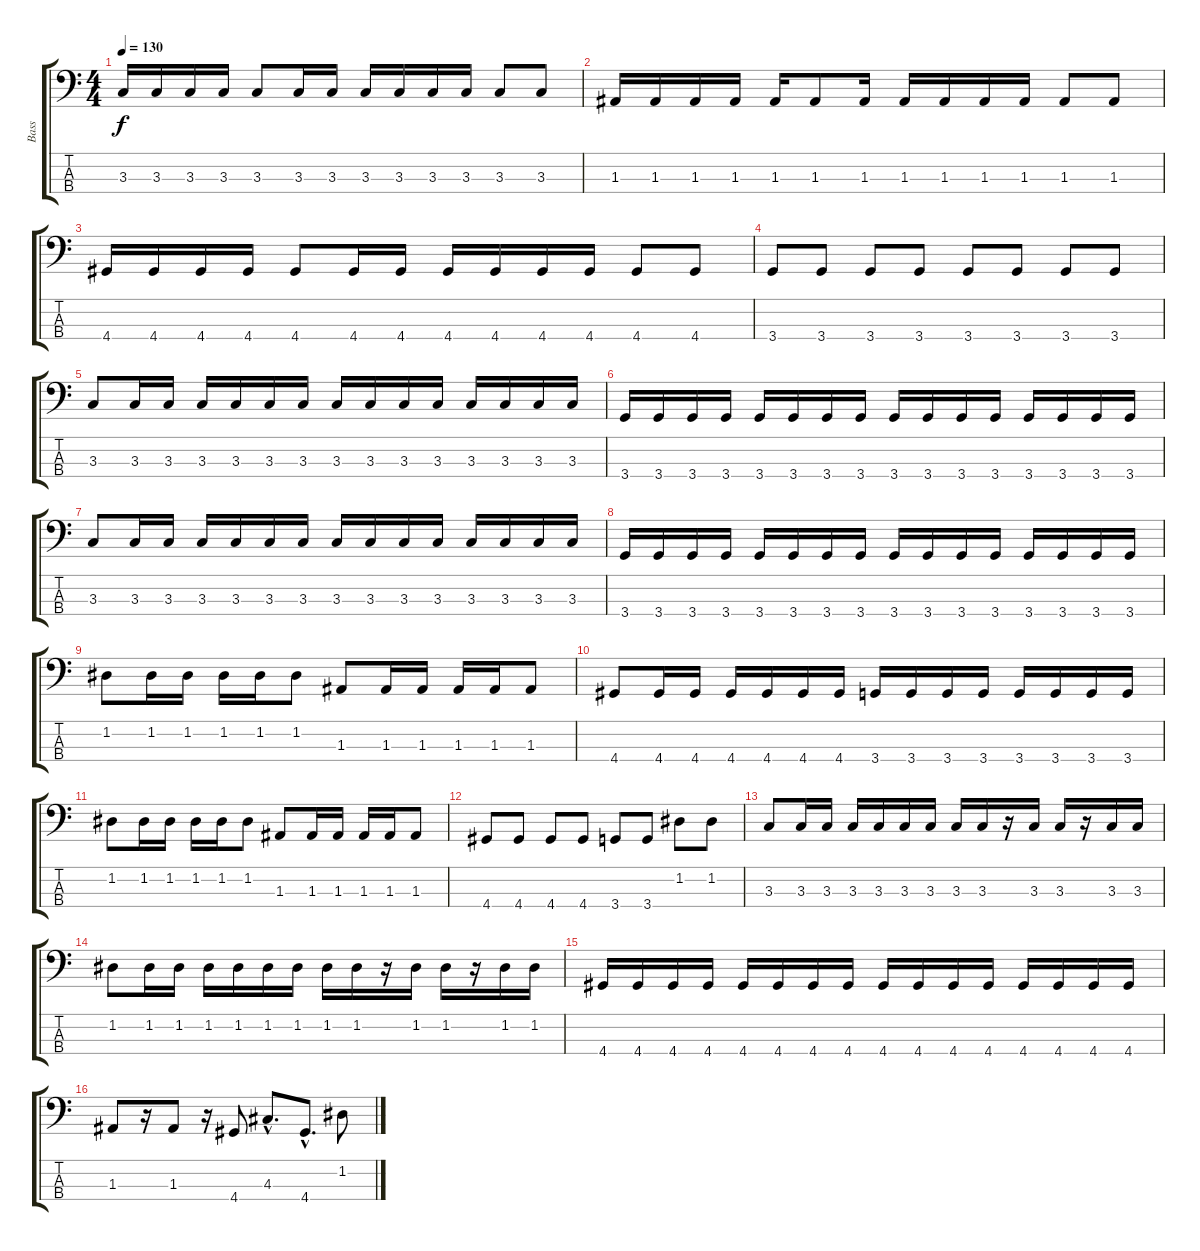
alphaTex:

\track ("Bass" "Bass") {instrument electricbassfinger}
\staff {score tabs}
\tuning (G2 D2 A1 E1) {hide}
\ts (4 4)
\tempo 130
\clef f4
\ks c
3.3.16{dy f} 3.3.16 3.3.16 3.3.16 3.3.8 3.3.16 3.3.16 3.3.16 3.3.16 3.3.16 3.3.16 3.3.8 3.3.8 |
1.3.16 1.3.16 1.3.16 1.3.16 1.3.16 1.3.8 1.3.16 1.3.16 1.3.16 1.3.16 1.3.16 1.3.8 1.3.8 |
4.4.16 4.4.16 4.4.16 4.4.16 4.4.8 4.4.16 4.4.16 4.4.16 4.4.16 4.4.16 4.4.16 4.4.8 4.4.8 |
3.4.8 3.4.8 3.4.8 3.4.8 3.4.8 3.4.8 3.4.8 3.4.8 |
3.3.8 3.3.16 3.3.16 3.3.16 3.3.16 3.3.16 3.3.16 3.3.16 3.3.16 3.3.16 3.3.16 3.3.16 3.3.16 3.3.16 3.3.16 |
3.4.16 3.4.16 3.4.16 3.4.16 3.4.16 3.4.16 3.4.16 3.4.16 3.4.16 3.4.16 3.4.16 3.4.16 3.4.16 3.4.16 3.4.16 3.4.16 |
3.3.8 3.3.16 3.3.16 3.3.16 3.3.16 3.3.16 3.3.16 3.3.16 3.3.16 3.3.16 3.3.16 3.3.16 3.3.16 3.3.16 3.3.16 |
3.4.16 3.4.16 3.4.16 3.4.16 3.4.16 3.4.16 3.4.16 3.4.16 3.4.16 3.4.16 3.4.16 3.4.16 3.4.16 3.4.16 3.4.16 3.4.16 |
1.2.8 1.2.16 1.2.16 1.2.16 1.2.16 1.2.8 1.3.8 1.3.16 1.3.16 1.3.16 1.3.16 1.3.8 |
4.4.8 4.4.16 4.4.16 4.4.16 4.4.16 4.4.16 4.4.16 3.4.16 3.4.16 3.4.16 3.4.16 3.4.16 3.4.16 3.4.16 3.4.16 |
1.2.8 1.2.16 1.2.16 1.2.16 1.2.16 1.2.8 1.3.8 1.3.16 1.3.16 1.3.16 1.3.16 1.3.8 |
4.4.8 4.4.8 4.4.8 4.4.8 3.4.8 3.4.8 1.2.8 1.2.8 |
3.3.8 3.3.16 3.3.16 3.3.16 3.3.16 3.3.16 3.3.16 3.3.16 3.3.16 r.16 3.3.16 3.3.16 r.16 3.3.16 3.3.16 |
1.2.8 1.2.16 1.2.16 1.2.16 1.2.16 1.2.16 1.2.16 1.2.16 1.2.16 r.16 1.2.16 1.2.16 r.16 1.2.16 1.2.16 |
4.4.16 4.4.16 4.4.16 4.4.16 4.4.16 4.4.16 4.4.16 4.4.16 4.4.16 4.4.16 4.4.16 4.4.16 4.4.16 4.4.16 4.4.16 4.4.16 |
1.3.8 r.16 1.3.8 r.16 4.4.8 4.3{hac}.8{d} 4.4{hac}.8{d} 1.2.8
